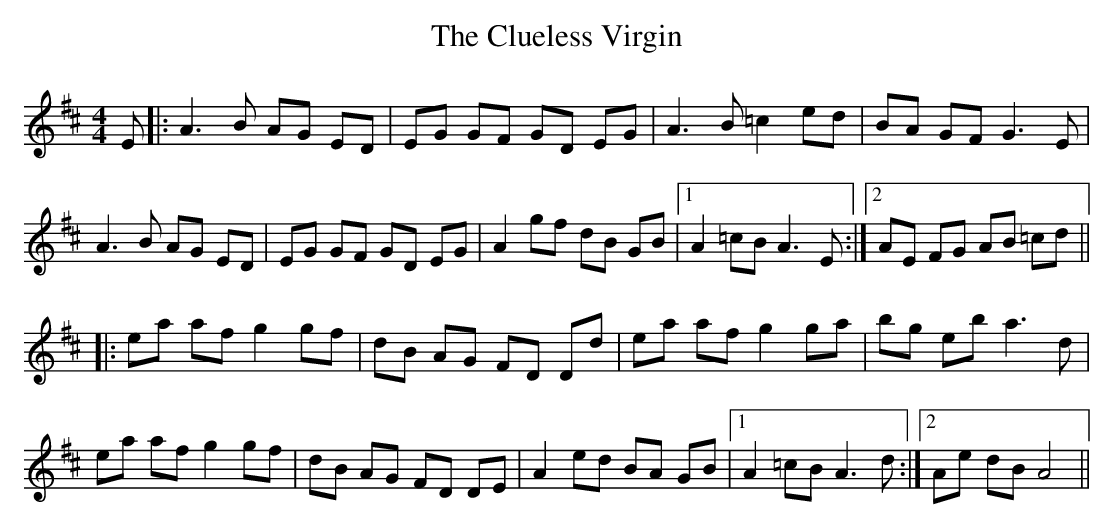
X:1
T: The Clueless Virgin
M: 4/4
L: 1/8
K: Amix
E|:A3 B AG ED|EG GF GD EG|A3 B =c2 ed|BA GF G3 E|
A3B AG ED|EG GF GD EG|A2 gf dB GB|1 A2 =cB A3 E:|2AE FG AB =cd||
|:ea af g2 gf|dB AG FD Dd|ea af g2 ga|bg eb a3 d|
ea af g2 gf|dB AG FD DE|A2 ed BA GB|1 A2 =cB A3 d:|2 Ae dB A4||
